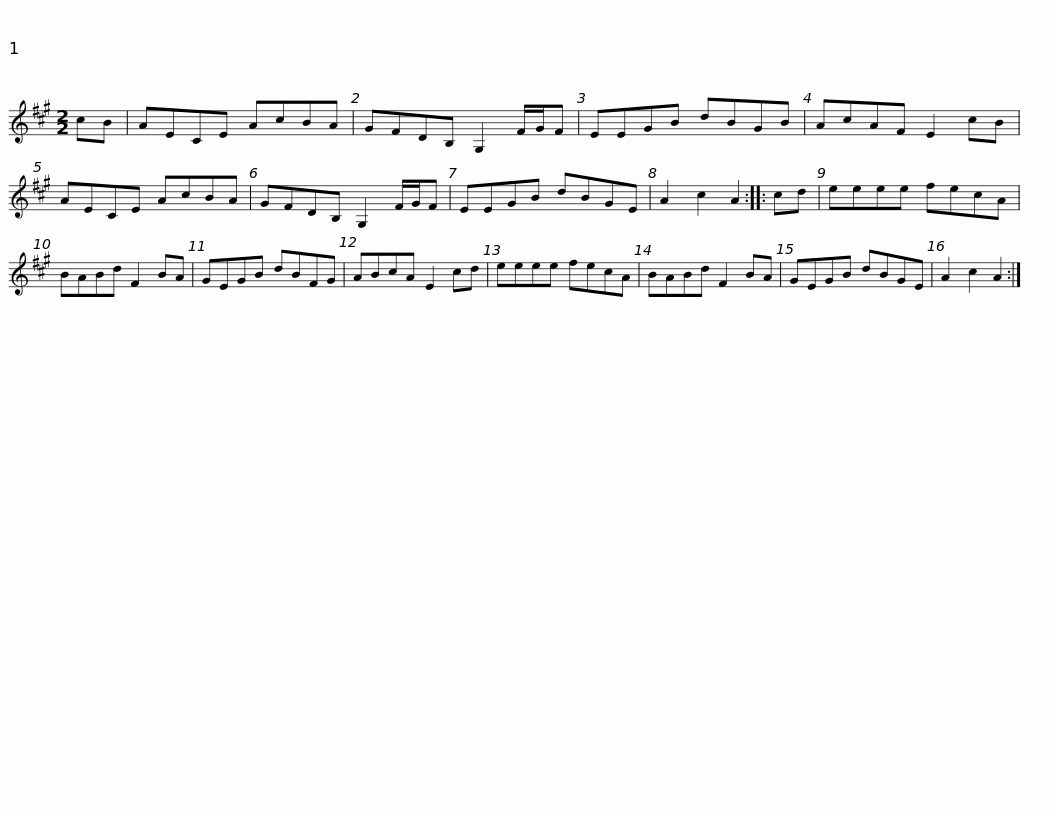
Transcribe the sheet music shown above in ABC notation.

X:1
L:1/8
M:2/2
I:linebreak $
K:A
V:1 treble
V:1
 cB | AECE AcBA | GFDB, G,2 F/G/F | EEGB dBGB | AcAF E2 cB | %5
 AECE AcBA |$ GFDB, G,2 F/G/F | EEGB dBGE | A2 c2 A2 :: cd | %10
 eeee fecA | BABd F2 BA |$ GEGB dBFG | ABcA E2 cd | eeee fecA | %15
 BABd F2 BA | GEGB dBGE | A2 c2 A2 :| %18
